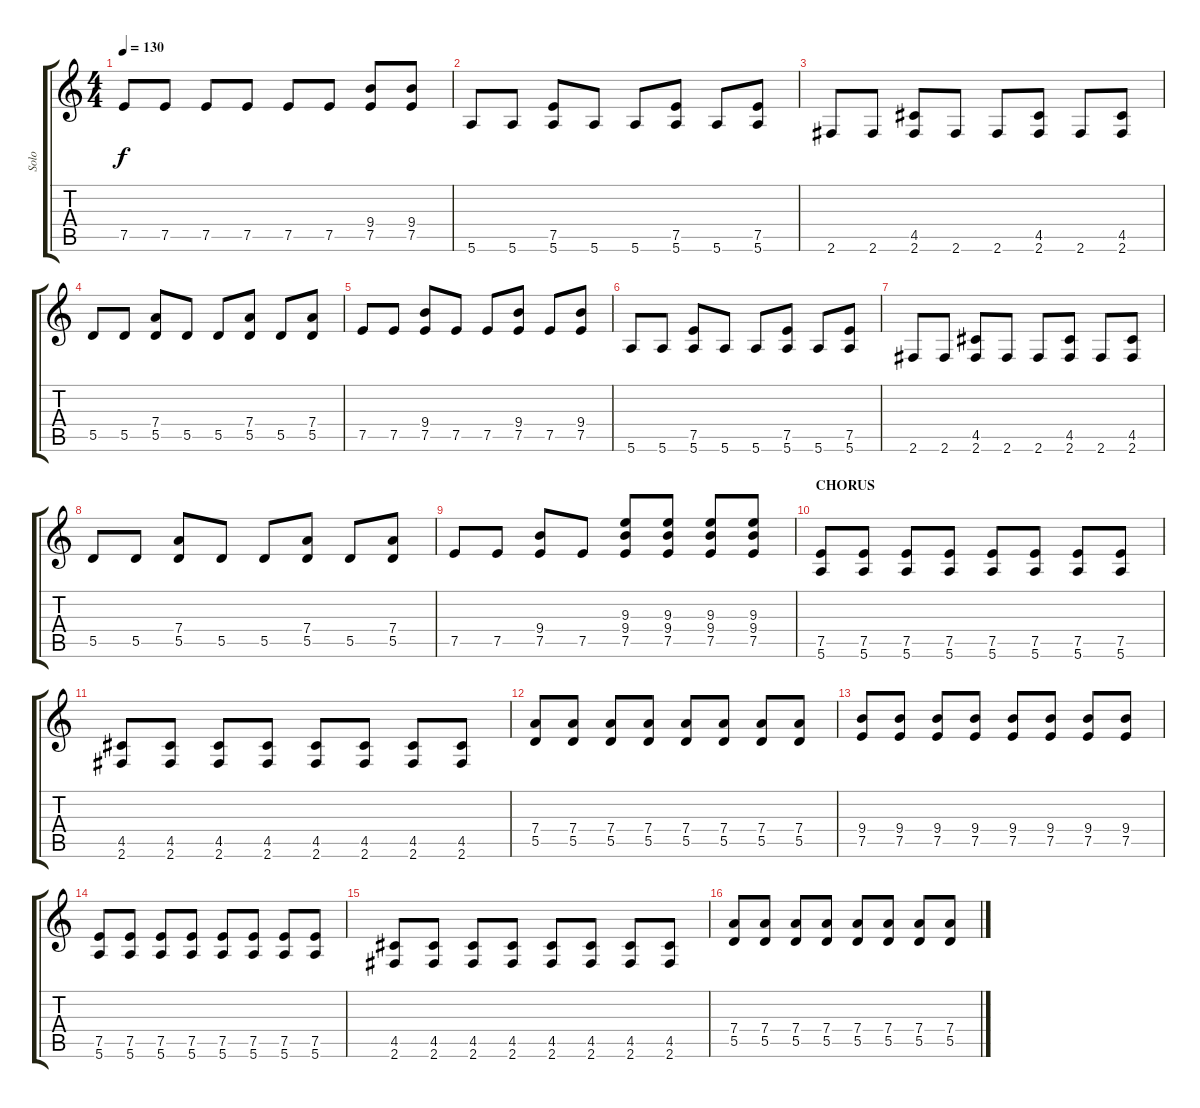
\track ("Solo" "Solo") {instrument overdrivenguitar}
\staff {score tabs}
\tuning (E4 B3 G3 D3 A2 E2) {hide}
\ts (4 4)
\tempo 130
\clef g2
\ks c
7.5.8{dy f} 7.5.8 7.5.8 7.5.8 7.5.8 7.5.8 (9.4 7.5).8 (9.4 7.5).8 |
5.6.8 5.6.8 (7.5 5.6).8 5.6.8 5.6.8 (7.5 5.6).8 5.6.8 (7.5 5.6).8 |
2.6.8 2.6.8 (4.5 2.6).8 2.6.8 2.6.8 (4.5 2.6).8 2.6.8 (4.5 2.6).8 |
5.5.8 5.5.8 (7.4 5.5).8 5.5.8 5.5.8 (7.4 5.5).8 5.5.8 (7.4 5.5).8 |
7.5.8 7.5.8 (9.4 7.5).8 7.5.8 7.5.8 (9.4 7.5).8 7.5.8 (9.4 7.5).8 |
5.6.8 5.6.8 (7.5 5.6).8 5.6.8 5.6.8 (7.5 5.6).8 5.6.8 (7.5 5.6).8 |
2.6.8 2.6.8 (4.5 2.6).8 2.6.8 2.6.8 (4.5 2.6).8 2.6.8 (4.5 2.6).8 |
5.5.8 5.5.8 (7.4 5.5).8 5.5.8 5.5.8 (7.4 5.5).8 5.5.8 (7.4 5.5).8 |
7.5.8 7.5.8 (9.4 7.5).8 7.5.8 (9.3 9.4 7.5).8 (9.3 9.4 7.5).8 (9.3 9.4 7.5).8 (9.3 9.4 7.5).8 |
\section ("" "CHORUS")
(7.5 5.6).8 (7.5 5.6).8 (7.5 5.6).8 (7.5 5.6).8 (7.5 5.6).8 (7.5 5.6).8 (7.5 5.6).8 (7.5 5.6).8 |
(4.5 2.6).8 (4.5 2.6).8 (4.5 2.6).8 (4.5 2.6).8 (4.5 2.6).8 (4.5 2.6).8 (4.5 2.6).8 (4.5 2.6).8 |
(7.4 5.5).8 (7.4 5.5).8 (7.4 5.5).8 (7.4 5.5).8 (7.4 5.5).8 (7.4 5.5).8 (7.4 5.5).8 (7.4 5.5).8 |
(9.4 7.5).8 (9.4 7.5).8 (9.4 7.5).8 (9.4 7.5).8 (9.4 7.5).8 (9.4 7.5).8 (9.4 7.5).8 (9.4 7.5).8 |
(7.5 5.6).8 (7.5 5.6).8 (7.5 5.6).8 (7.5 5.6).8 (7.5 5.6).8 (7.5 5.6).8 (7.5 5.6).8 (7.5 5.6).8 |
(4.5 2.6).8 (4.5 2.6).8 (4.5 2.6).8 (4.5 2.6).8 (4.5 2.6).8 (4.5 2.6).8 (4.5 2.6).8 (4.5 2.6).8 |
(7.4 5.5).8 (7.4 5.5).8 (7.4 5.5).8 (7.4 5.5).8 (7.4 5.5).8 (7.4 5.5).8 (7.4 5.5).8 (7.4 5.5).8
